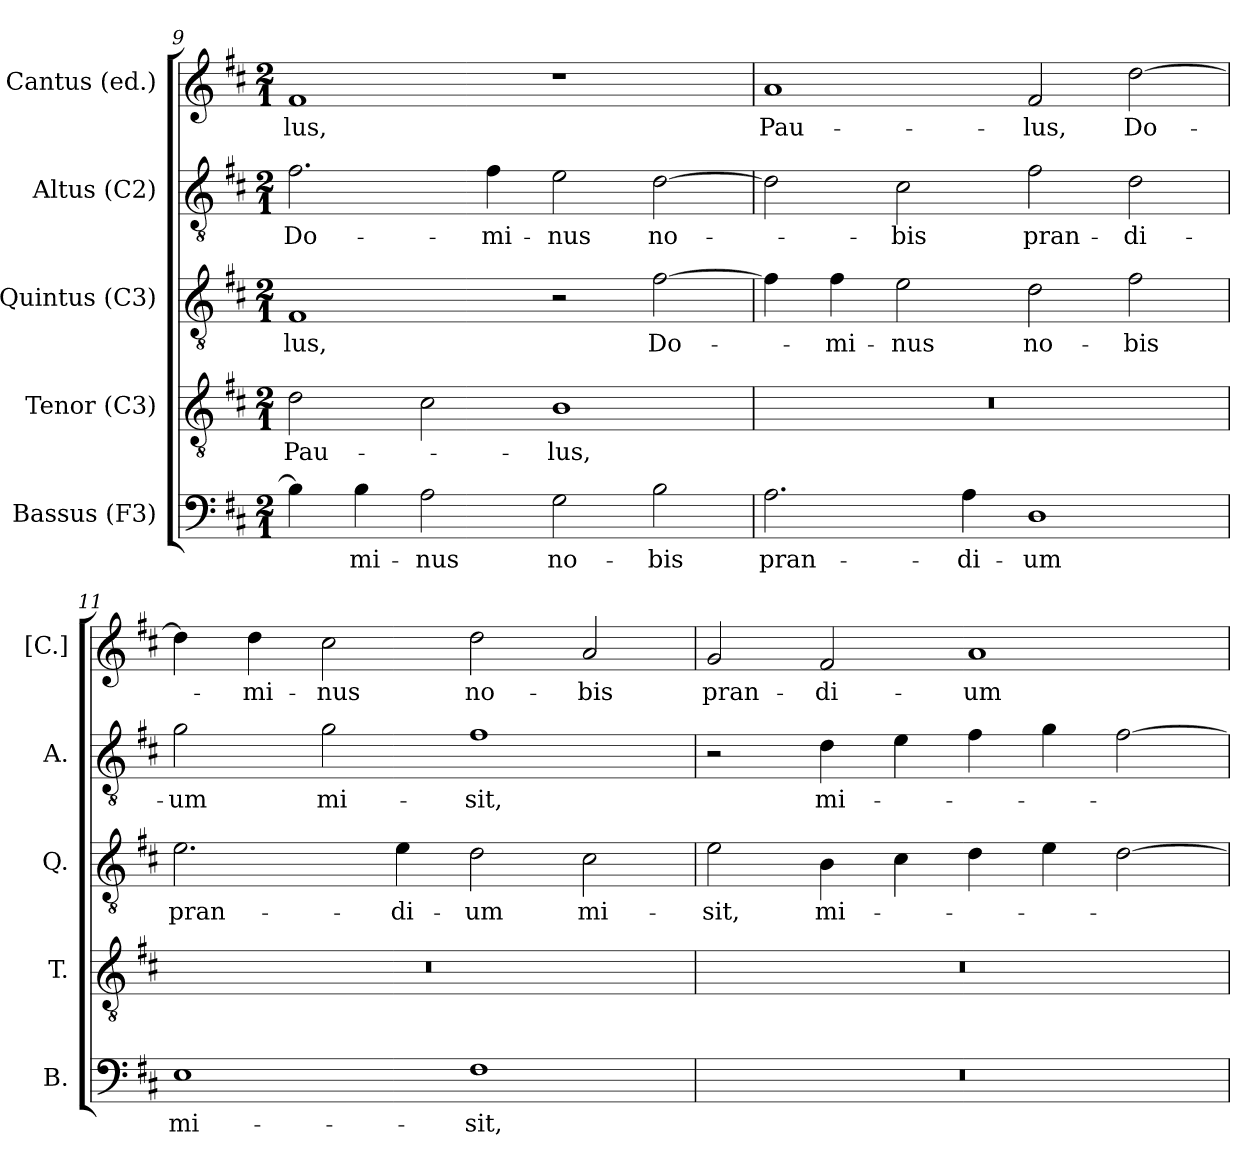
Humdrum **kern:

**kern	**text	**kern	**text	**kern	**text	**kern	**text	**kern	**text
*part5	*part5	*part4	*part4	*part3	*part3	*part2	*part2	*part1	*part1
*staff5	*staff5	*staff4	*staff4	*staff3	*staff3	*staff2	*staff2	*staff1	*staff1
*I"Bassus (F3)	*	*I"Tenor (C3)	*	*I"Quintus (C3)	*	*I"Altus (C2)	*	*I"Cantus (ed.)	*
*I'B.	*	*I'T.	*	*I'Q.	*	*I'A.	*	*I'[C.]	*
!!LO:LB:g=z
*clefF4	*	*clefGv2	*	*clefGv2	*	*clefGv2	*	*clefG2	*
*	*	*ITrd7c12	*	*ITrd7c12	*	*	*	*	*
*k[f#c#]	*	*k[f#c#]	*	*k[f#c#]	*	*k[f#c#]	*	*k[f#c#]	*
*D:	*	*D:	*	*D:	*	*D:	*	*D:	*
*M2/1	*	*M2/1	*	*M2/1	*	*M2/1	*	*M2/1	*
=9	=9	=9	=9	=9	=9	=9	=9	=9	=9
!	!	!	!LO:LY:b:color=#000000	!	!	!	!	!	!
!	!	!	!	!	!LO:LY:b:color=#000000	!	!	!	!
!	!	!	!	!	!	!	!LO:LY:b:color=#000000	!	!
!	!	!	!	!	!	!	!	!	!LO:LY:b:color=#000000
4Bi\]	.	2Di\	Pau-	1FF#i	-lus,	2.f#i\	Do-	1f#i	-lus,
!	!LO:LY:b:color=#000000	!	!	!	!	!	!	!	!
4Bi\	-mi-	.	.	.	.	.	.	.	.
!	!LO:LY:b:color=#000000	!	!	!	!	!	!	!	!
2Ai\	-nus	2C#i\	.	.	.	.	.	.	.
!	!	!	!	!	!	!	!LO:LY:b:color=#000000	!	!
.	.	.	.	.	.	4f#i\	-mi-	.	.
!	!LO:LY:b:color=#000000	!	!	!	!	!	!	!	!
!	!	!	!LO:LY:b:color=#000000	!	!	!	!	!	!
!	!	!	!	!	!	!	!LO:LY:b:color=#000000	!	!
2Gi\	no-	1BBi	-lus,	2r	.	2ei\	-nus	1r	.
!	!LO:LY:b:color=#000000	!	!	!	!	!	!	!	!
!	!	!	!	!	!LO:LY:b:color=#000000	!	!	!	!
!	!	!	!	!	!	!	!LO:LY:b:color=#000000	!	!
2Bi\	-bis	.	.	[2F#i\	Do-	[2di\	no-	.	.
=10	=10	=10	=10	=10	=10	=10	=10	=10	=10
!	!LO:LY:b:color=#000000	!LO:N:vis=1	!	!	!	!	!	!	!
!	!	!	!	!	!	!	!	!	!LO:LY:b:color=#000000
2.Ai\	pran-	0r	.	4F#i\]	.	2di\]	.	1ai	Pau-
!	!	!	!	!	!LO:LY:b:color=#000000	!	!	!	!
.	.	.	.	4F#i\	-mi-	.	.	.	.
!	!	!	!	!	!LO:LY:b:color=#000000	!	!	!	!
!	!	!	!	!	!	!	!LO:LY:b:color=#000000	!	!
.	.	.	.	2Ei\	-nus	2c#i\	-bis	.	.
!	!LO:LY:b:color=#000000	!	!	!	!	!	!	!	!
4Ai\	-di-	.	.	.	.	.	.	.	.
!	!LO:LY:b:color=#000000	!	!	!	!	!	!	!	!
!	!	!	!	!	!LO:LY:b:color=#000000	!	!	!	!
!	!	!	!	!	!	!	!LO:LY:b:color=#000000	!	!
!	!	!	!	!	!	!	!	!	!LO:LY:b:color=#000000
1Di	-um	.	.	2Di\	no-	2f#i\	pran-	2f#i/	-lus,
!	!	!	!	!	!LO:LY:b:color=#000000	!	!	!	!
!	!	!	!	!	!	!	!LO:LY:b:color=#000000	!	!
!	!	!	!	!	!	!	!	!	!LO:LY:b:color=#000000
.	.	.	.	2F#i\	-bis	2di\	-di-	[2ddi\	Do-
=11	=11	=11	=11	=11	=11	=11	=11	=11	=11
!	!LO:LY:b:color=#000000	!LO:N:vis=1	!	!	!	!	!	!	!
!	!	!	!	!	!LO:LY:b:color=#000000	!	!	!	!
!	!	!	!	!	!	!	!LO:LY:b:color=#000000	!	!
1Ei	mi-	0r	.	2.Ei\	pran-	2gi\	-um	4ddi\]	.
!	!	!	!	!	!	!	!	!	!LO:LY:b:color=#000000
.	.	.	.	.	.	.	.	4ddi\	-mi-
!	!	!	!	!	!	!	!LO:LY:b:color=#000000	!	!
!	!	!	!	!	!	!	!	!	!LO:LY:b:color=#000000
.	.	.	.	.	.	2gi\	mi-	2cc#i\	-nus
!	!	!	!	!	!LO:LY:b:color=#000000	!	!	!	!
.	.	.	.	4Ei\	-di-	.	.	.	.
!	!LO:LY:b:color=#000000	!	!	!	!	!	!	!	!
!	!	!	!	!	!LO:LY:b:color=#000000	!	!	!	!
!	!	!	!	!	!	!	!LO:LY:b:color=#000000	!	!
!	!	!	!	!	!	!	!	!	!LO:LY:b:color=#000000
1F#i	-sit,	.	.	2Di\	-um	1f#i	-sit,	2ddi\	no-
!	!	!	!	!	!LO:LY:b:color=#000000	!	!	!	!
!	!	!	!	!	!	!	!	!	!LO:LY:b:color=#000000
.	.	.	.	2C#i\	mi-	.	.	2ai/	-bis
=12	=12	=12	=12	=12	=12	=12	=12	=12	=12
!LO:N:vis=1	!	!LO:N:vis=1	!	!	!	!	!	!	!
!	!	!	!	!	!LO:LY:b:color=#000000	!	!	!	!
!	!	!	!	!	!	!	!	!	!LO:LY:b:color=#000000
0r	.	0r	.	2Ei\	-sit,	2r	.	2gi/	pran-
!	!	!	!	!	!LO:LY:b:color=#000000	!	!	!	!
!	!	!	!	!	!	!	!LO:LY:b:color=#000000	!	!
!	!	!	!	!	!	!	!	!	!LO:LY:b:color=#000000
.	.	.	.	4BBi\	mi-	4di\	mi-	2f#i/	-di-
.	.	.	.	4C#i\	.	4ei\	.	.	.
!	!	!	!	!	!	!	!	!	!LO:LY:b:color=#000000
.	.	.	.	4Di\	.	4f#i\	.	1ai	-um
.	.	.	.	4Ei\	.	4gi\	.	.	.
.	.	.	.	[2Di\	.	[2f#i\	.	.	.
=	=	=	=	=	=	=	=	=	=
*-	*-	*-	*-	*-	*-	*-	*-	*-	*-
